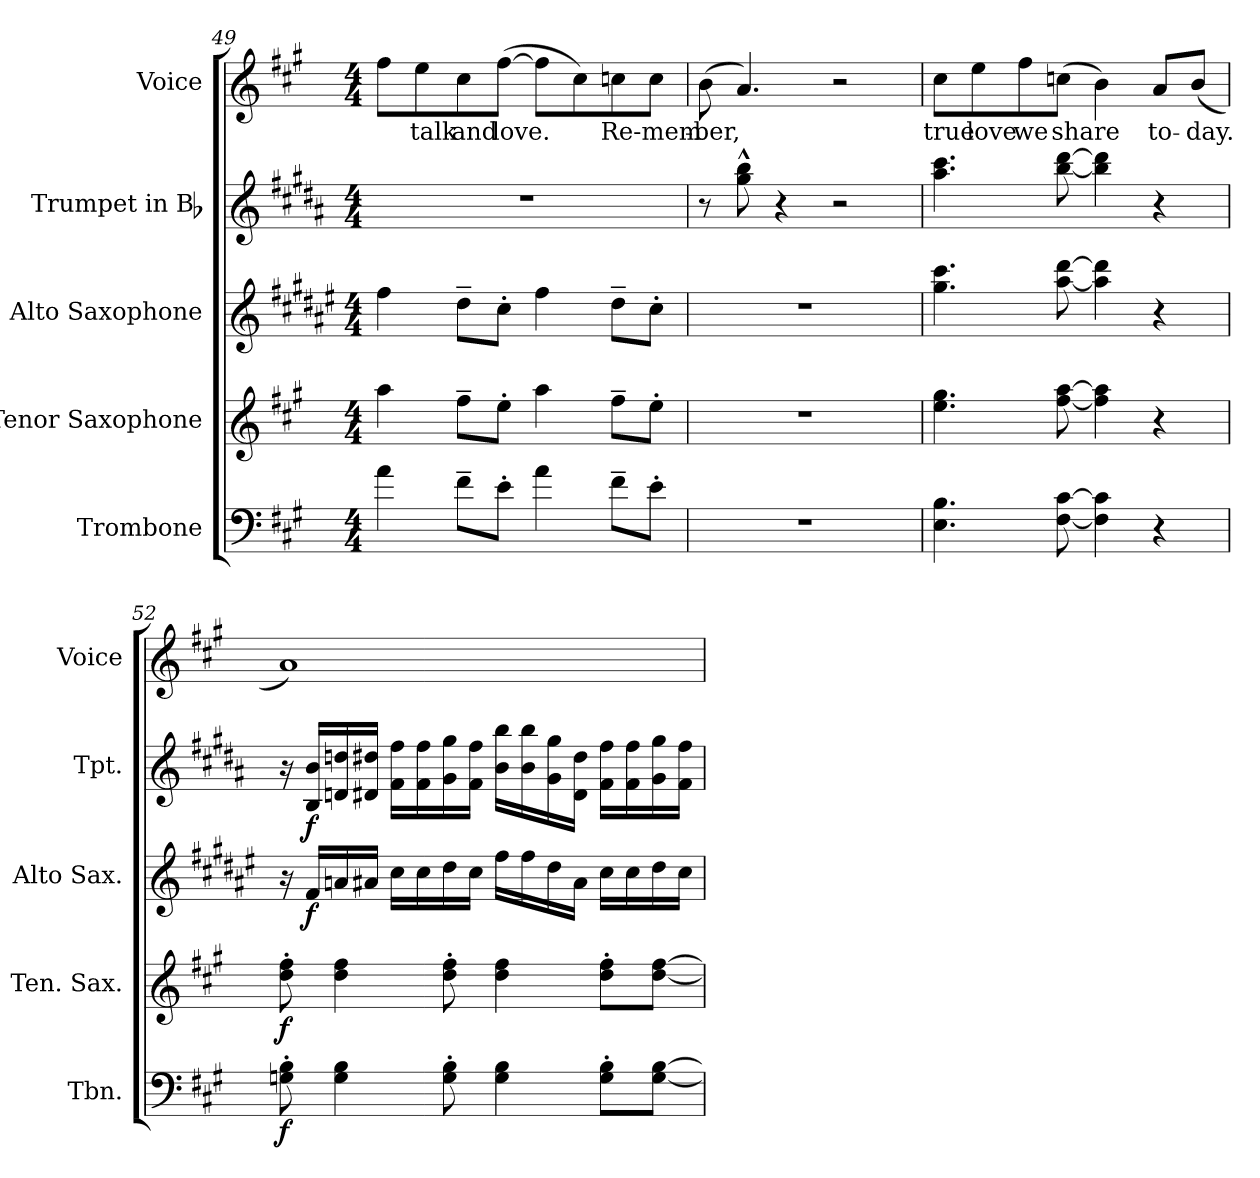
**kern	**dynam	**kern	**dynam	**kern	**dynam	**kern	**dynam	**kern	**text
*part5	*part5	*part4	*part4	*part3	*part3	*part2	*part2	*part1	*part1
*staff5	*staff5	*staff4	*staff4	*staff3	*staff3	*staff2	*staff2	*staff1	*staff1
*I"Trombone	*	*I"Tenor Saxophone	*	*I"Alto Saxophone	*	*I"Trumpet in Bb	*	*I"Voice	*
*I'Tbn.	*	*I'Ten. Sax.	*	*I'Alto Sax.	*	*I'Tpt.	*	*I'Voice	*
*clefF4	*	*clefG2	*	*clefG2	*	*clefG2	*	*clefG2	*
*	*	*ITrd8c14	*	*ITrd5c9	*	*ITrd1c2	*	*	*
*k[f#c#g#]	*	*k[f#c#g#]	*	*k[f#c#g#]	*	*k[f#c#g#]	*	*k[f#c#g#]	*
*A:	*	*A:	*	*A:	*	*A:	*	*A:	*
*M4/4	*	*M4/4	*	*M4/4	*	*M4/4	*	*M4/4	*
=49	=49	=49	=49	=49	=49	=49	=49	=49	=49
4ai\	.	4ai\	.	4ai\	.	1r	.	8ff#i\L	.
!	!	!	!	!	!	!	!	!	!LO:LY:b:color=#000000
.	.	.	.	.	.	.	.	8eei\	talk
!	!	!	!	!	!	!	!	!	!LO:LY:b:color=#000000
8f#~i\L	.	8f#~i\L	.	8f#~i\L	.	.	.	8cc#i\	and
!	!	!	!	!	!	!	!	!	!LO:LY:b:color=#000000
8e'i\J	.	8e'i\J	.	8e'i\J	.	.	.	([8ff#i\J	love.
4ai\	.	4ai\	.	4ai\	.	.	.	8ff#i\L]	.
.	.	.	.	.	.	.	.	8cc#i\)	.
!	!	!	!	!	!	!	!	!	!LO:LY:b:color=#000000
8f#~i\L	.	8f#~i\L	.	8f#~i\L	.	.	.	8ccni\	Re-mem-
8e'i\J	.	8e'i\J	.	8e'i\J	.	.	.	8cci\J	.
!!LO:LB:g=z
=50	=50	=50	=50	=50	=50	=50	=50	=50	=50
!	!	!	!	!	!	!	!	!	!LO:LY:b:color=#000000
1r	.	1r	.	1r	.	8r	.	(8bi\	ber,
.	.	.	.	.	.	8ff#i\^^ 8aai^^	.	4.ai/)	.
.	.	.	.	.	.	4r	.	.	.
.	.	.	.	.	.	2r	.	2r	.
=51	=51	=51	=51	=51	=51	=51	=51	=51	=51
!	!	!	!	!	!	!	!	!	!LO:LY:b:color=#000000
4.Ei\ 4.Bi	.	4.ei\ 4.g#i	.	4.bi\ 4.eei	.	4.gg#i\ 4.bbi	.	8cc#i\L	true
!	!	!	!	!	!	!	!	!	!LO:LY:b:color=#000000
.	.	.	.	.	.	.	.	8eei\	love
!	!	!	!	!	!	!	!	!	!LO:LY:b:color=#000000
.	.	.	.	.	.	.	.	8ff#i\	we
!	!	!	!	!	!	!	!	!	!LO:LY:b:color=#000000
[8F#i\ [8c#i	.	[8f#i\ [8ai	.	[8cc#i\ [8ff#i	.	[8aai\ [8ccc#i	.	(8ccni\J	share
4F#i\] 4c#i]	.	4f#i\] 4ai]	.	4cc#i\] 4ff#i]	.	4aai\] 4ccc#i]	.	4bi\)	.
!	!	!	!	!	!	!	!	!	!LO:LY:b:color=#000000
4r	.	4r	.	4r	.	4r	.	8ai/L	to-
!	!	!	!	!	!	!	!	!	!LO:LY:b:color=#000000
.	.	.	.	.	.	.	.	(8bi/J	day.
=52	=52	=52	=52	=52	=52	=52	=52	=52	=52
8Gni\' 8Bi'	f	8di\' 8f#i'	f	16r	.	16r	.	1ai)	.
.	.	.	.	16Ai/LL	f	16Ai/ 16aiLL	f	.	.
4Gi\ 4Bi	.	4di\ 4f#i	.	16cni/	.	16cni/ 16ccni	.	.	.
.	.	.	.	16c#Xi/JJ	.	16c#Xi/ 16cc#XiJJ	.	.	.
.	.	.	.	16ei\LL	.	16ei\ 16eeiLL	.	.	.
.	.	.	.	16ei\	.	16ei\ 16eei	.	.	.
8Gi\' 8Bi'	.	8di\' 8f#i'	.	16f#i\	.	16f#i\ 16ff#i	.	.	.
.	.	.	.	16ei\JJ	.	16ei\ 16eeiJJ	.	.	.
4Gi\ 4Bi	.	4di\ 4f#i	.	16ai\LL	.	16ai\ 16aaiLL	.	.	.
.	.	.	.	16ai\	.	16ai\ 16aai	.	.	.
.	.	.	.	16f#i\	.	16f#i\ 16ff#i	.	.	.
.	.	.	.	16c#i\JJ	.	16c#i\ 16cc#iJJ	.	.	.
8Gi\' 8Bi'L	.	8di\' 8f#i'L	.	16ei\LL	.	16ei\ 16eeiLL	.	.	.
.	.	.	.	16ei\	.	16ei\ 16eei	.	.	.
[8Gi\ [8BiJ	.	[8di\ [8f#iJ	.	16f#i\	.	16f#i\ 16ff#i	.	.	.
.	.	.	.	16ei\JJ	.	16ei\ 16eeiJJ	.	.	.
=	=	=	=	=	=	=	=	=	=
*-	*-	*-	*-	*-	*-	*-	*-	*-	*-
